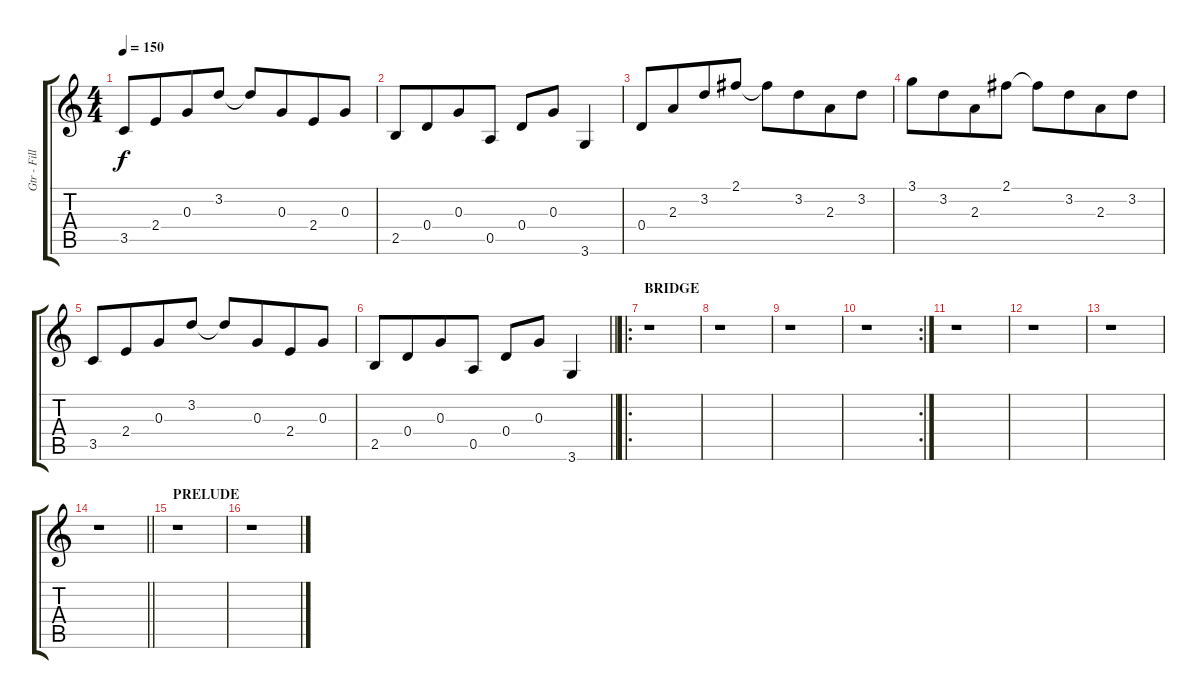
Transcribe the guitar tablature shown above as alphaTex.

\track ("Gtr - Fills 1" "Gtr - Fill") {instrument overdrivenguitar}
\staff {score tabs}
\tuning (E4 B3 G3 D3 A2 E2) {hide}
\ts (4 4)
\tempo 150
\clef g2
\ks c
3.5.8{dy f} 2.4.8{beam merge} 0.3.8 3.2.8{beam split} 3.2{t}.8 0.3.8{beam merge} 2.4.8 0.3.8 |
2.5.8 0.4.8{beam merge} 0.3.8 0.5.8 0.4.8 0.3.8 3.6.4 |
0.4.8 2.3.8{beam merge} 3.2.8 2.1.8{beam split} 2.1{t}.8 3.2.8{beam merge} 2.3.8 3.2.8 |
3.1.8 3.2.8{beam merge} 2.3.8 2.1.8{beam split} 2.1{t}.8 3.2.8{beam merge} 2.3.8 3.2.8 |
3.5.8 2.4.8{beam merge} 0.3.8 3.2.8{beam split} 3.2{t}.8 0.3.8{beam merge} 2.4.8 0.3.8 |
\barLineRight lightlight
2.5.8 0.4.8{beam merge} 0.3.8 0.5.8 0.4.8 0.3.8 3.6.4 |
\ro
\section ("" "BRIDGE")
r.1 |
r.1 |
r.1 |
\rc 2
r.1 |
r.1 |
r.1 |
r.1 |
\barLineRight lightlight
r.1 |
\section ("" "PRELUDE")
r.1 |
r.1
